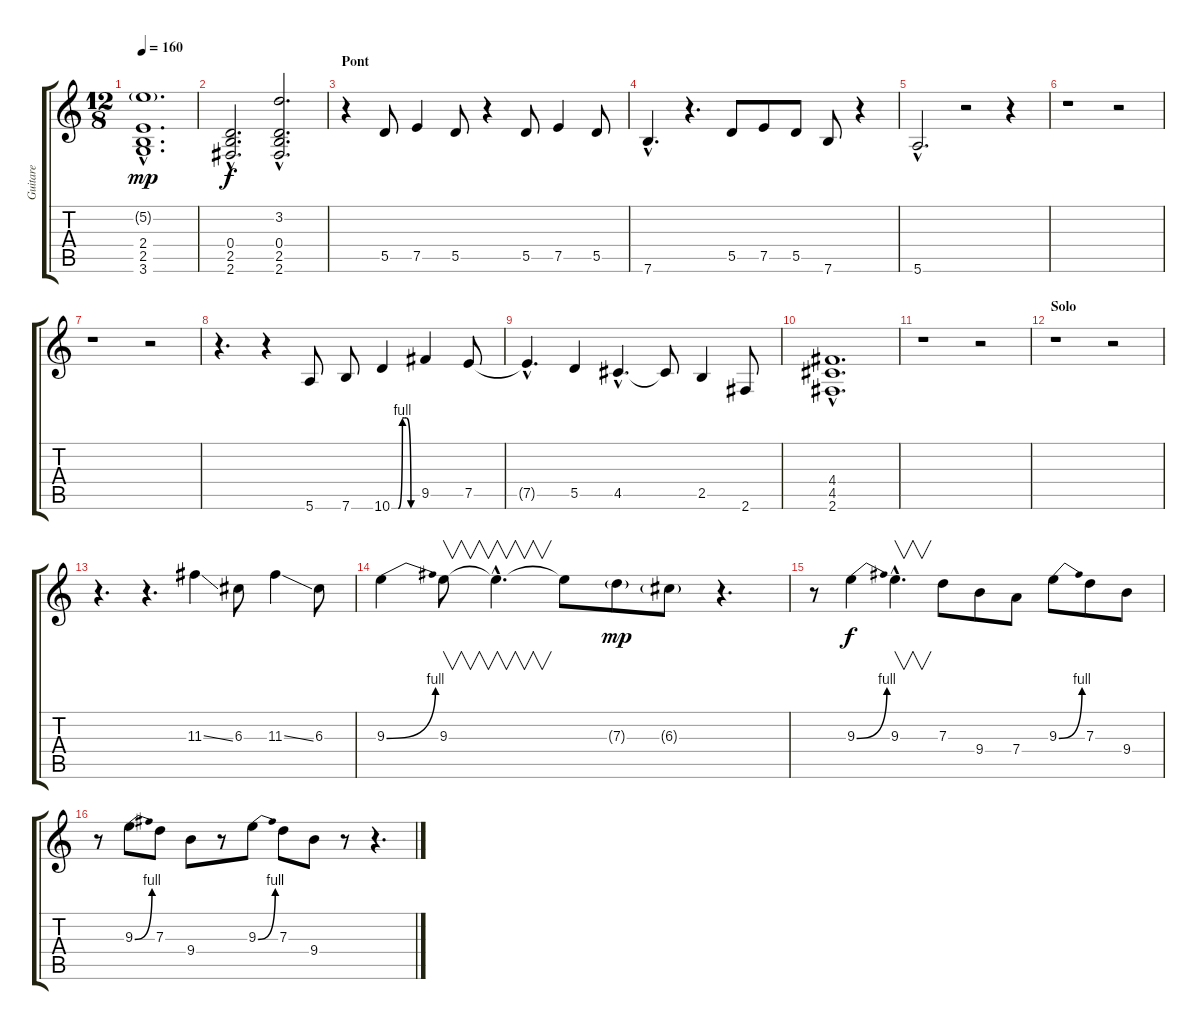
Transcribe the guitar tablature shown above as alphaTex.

\track ("Guitare" "Guitare") {instrument overdrivenguitar}
\staff {score tabs}
\tuning (E4 B3 G3 D3 A2 E2) {hide}
\ts (12 8)
\tempo 160
\clef g2
\ks c
(5.2{g hac} 2.4{hac} 2.5{hac} 3.6{hac}).1{d dy mp} |
(0.4{hac} 2.5{hac} 2.6{hac}).2{d dy f} (3.2{hac} 0.4{hac} 2.5{hac} 2.6{hac}).2{d} |
\section ("" "Pont")
r.4 5.5.8 7.5.4 5.5.8 r.4 5.5.8 7.5.4 5.5.8 |
7.6{hac}.4{d} r.4{d} 5.5.8 7.5.8 5.5.8 7.6.8 r.4 |
5.6{hac}.2{d} r.2 r.4 |
r.1 r.2 |
r.1 r.2 |
r.4{d} r.4 5.6.8 7.6.8 10.6{be (custom 0 0 15 0 25 4 30 4 34 4 45 0 60 0)}.4 9.5.4 7.5.8 |
7.5{hac t}.4{d} 5.5.4 4.5{hac}.4{d} 4.5{t}.8 2.5.4 2.6.8 |
(4.4{hac} 4.5{hac} 2.6{hac}).1{d} |
r.1 r.2 |
\section ("" "Solo")
r.1 r.2 |
r.4{d} r.4{d} 11.3{ss}.4 6.3.8 11.3{ss}.4 6.3.8 |
9.3{be (bend 0 0 60 4)}.4 9.3.8{v} 9.3{hac t}.4{v d} 9.3{t}.8 7.3{g}.8{dy mp} 6.3{g}.8 r.4{d} |
r.8 9.3{be (bend 0 0 60 4)}.4{dy f} 9.3{hac}.4{v d} 7.3.8 9.4.8 7.4.8 9.3{be (bend 0 0 60 4)}.8 7.3.8 9.4.8 |
r.8 9.3{be (bend 0 0 60 4)}.8 7.3.8 9.4.8 r.8 9.3{be (bend 0 0 60 4)}.8 7.3.8 9.4.8 r.8 r.4{d}
